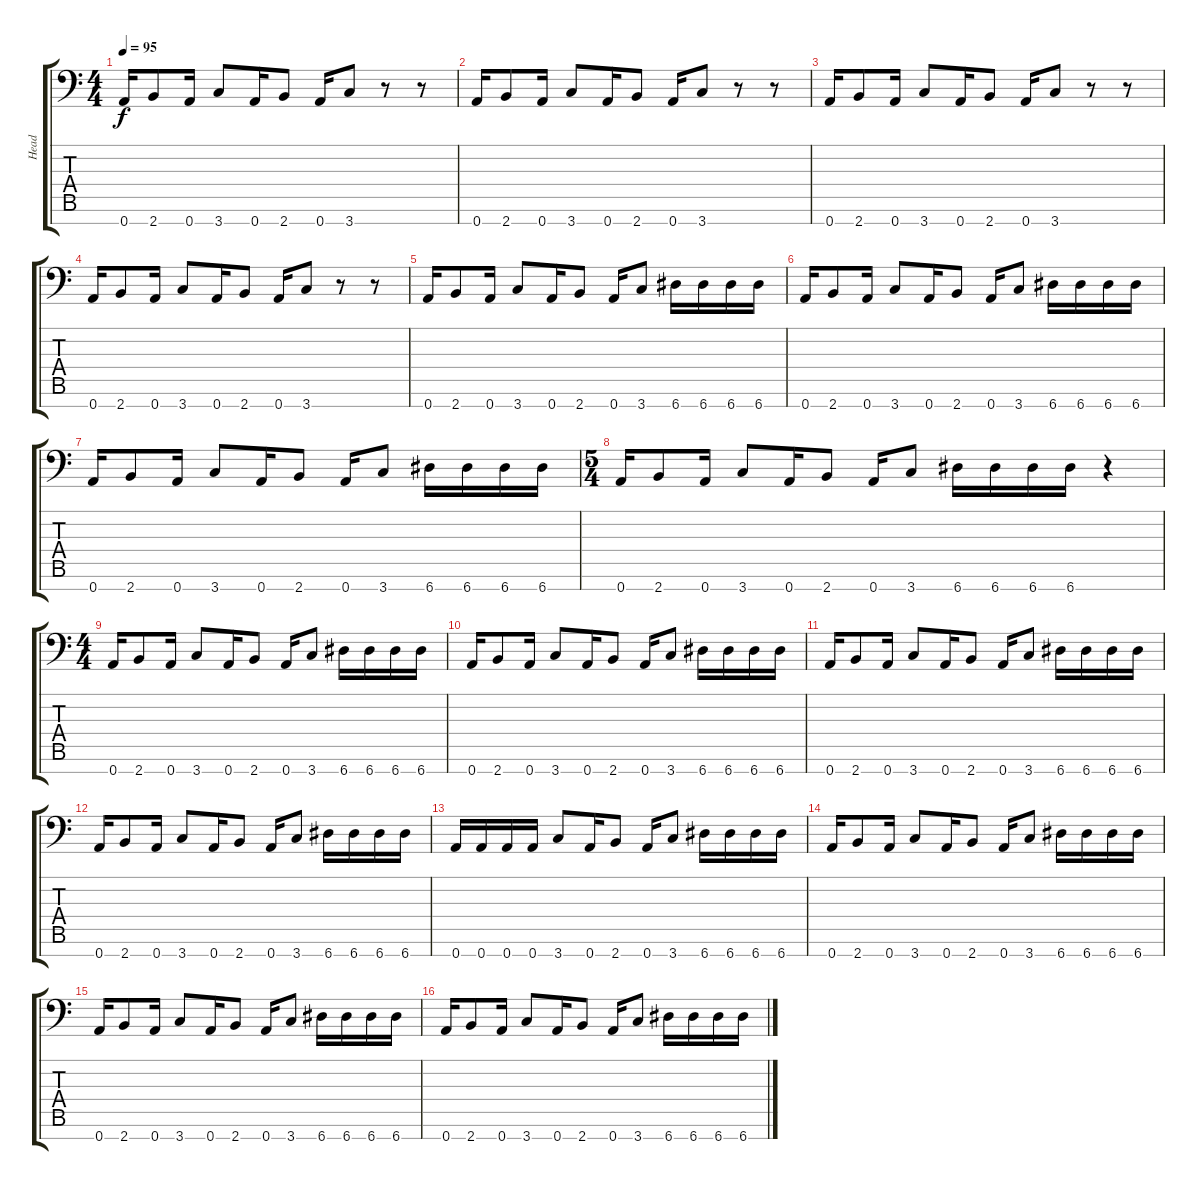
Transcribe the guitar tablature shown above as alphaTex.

\track ("Head" "Head") {instrument distortionguitar}
\staff {score tabs}
\tuning (E4 B3 G3 D3 A2 E2 A1) {hide}
\ts (4 4)
\tempo 95
\clef f4
\ks c
0.7.16{dy f} 2.7.8 0.7.16 3.7.8 0.7.16 2.7.8 0.7.16 3.7.8 r.8 r.8 |
0.7.16 2.7.8 0.7.16 3.7.8 0.7.16 2.7.8 0.7.16 3.7.8 r.8 r.8 |
0.7.16 2.7.8 0.7.16 3.7.8 0.7.16 2.7.8 0.7.16 3.7.8 r.8 r.8 |
0.7.16 2.7.8 0.7.16 3.7.8 0.7.16 2.7.8 0.7.16 3.7.8 r.8 r.8 |
0.7.16 2.7.8 0.7.16 3.7.8 0.7.16 2.7.8 0.7.16 3.7.8 6.7.16 6.7.16 6.7.16 6.7.16 |
0.7.16 2.7.8 0.7.16 3.7.8 0.7.16 2.7.8 0.7.16 3.7.8 6.7.16 6.7.16 6.7.16 6.7.16 |
0.7.16 2.7.8 0.7.16 3.7.8 0.7.16 2.7.8 0.7.16 3.7.8 6.7.16 6.7.16 6.7.16 6.7.16 |
\ts (5 4)
0.7.16 2.7.8 0.7.16 3.7.8 0.7.16 2.7.8 0.7.16 3.7.8 6.7.16 6.7.16 6.7.16 6.7.16 r.4 |
\ts (4 4)
0.7.16 2.7.8 0.7.16 3.7.8 0.7.16 2.7.8 0.7.16 3.7.8 6.7.16 6.7.16 6.7.16 6.7.16 |
0.7.16 2.7.8 0.7.16 3.7.8 0.7.16 2.7.8 0.7.16 3.7.8 6.7.16 6.7.16 6.7.16 6.7.16 |
0.7.16 2.7.8 0.7.16 3.7.8 0.7.16 2.7.8 0.7.16 3.7.8 6.7.16 6.7.16 6.7.16 6.7.16 |
0.7.16 2.7.8 0.7.16 3.7.8 0.7.16 2.7.8 0.7.16 3.7.8 6.7.16 6.7.16 6.7.16 6.7.16 |
0.7.16 0.7.16 0.7.16 0.7.16 3.7.8 0.7.16 2.7.8 0.7.16 3.7.8 6.7.16 6.7.16 6.7.16 6.7.16 |
0.7.16 2.7.8 0.7.16 3.7.8 0.7.16 2.7.8 0.7.16 3.7.8 6.7.16 6.7.16 6.7.16 6.7.16 |
0.7.16 2.7.8 0.7.16 3.7.8 0.7.16 2.7.8 0.7.16 3.7.8 6.7.16 6.7.16 6.7.16 6.7.16 |
0.7.16 2.7.8 0.7.16 3.7.8 0.7.16 2.7.8 0.7.16 3.7.8 6.7.16 6.7.16 6.7.16 6.7.16
